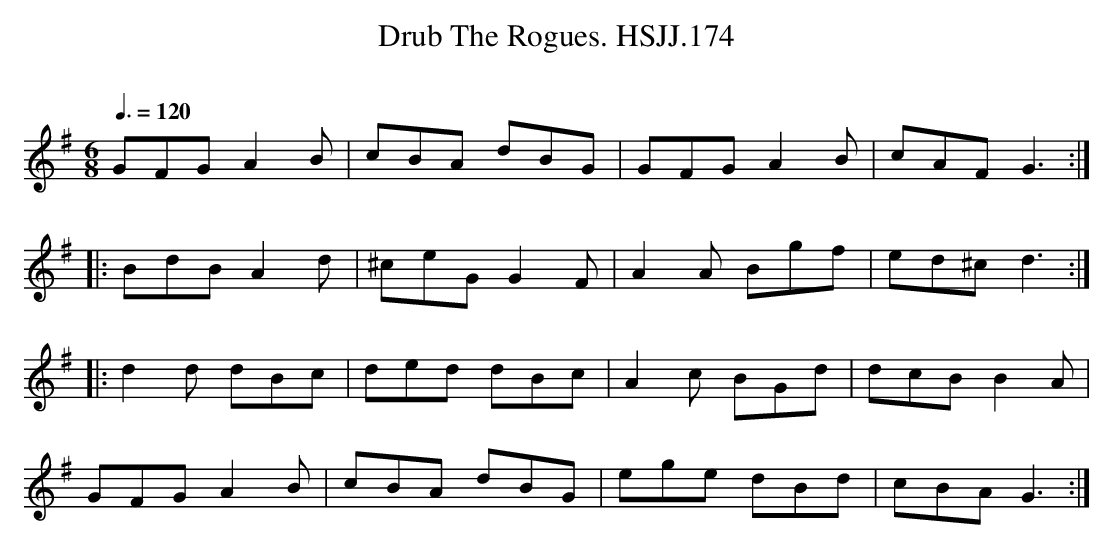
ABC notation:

X:1
T:Drub The Rogues. HSJJ.174
M:6/8
L:1/8
Q:3/8=120
O:
K:G
GFGA2B|cBA dBG|GFGA2B|cAFG3:|
|:BdBA2d|^ceGG2F|A2A Bgf|ed^cd3:|
|:d2d dBc|ded dBc|A2c BGd|dcBB2A|
GFGA2B|cBA dBG|ege dBd|cBAG3:|
